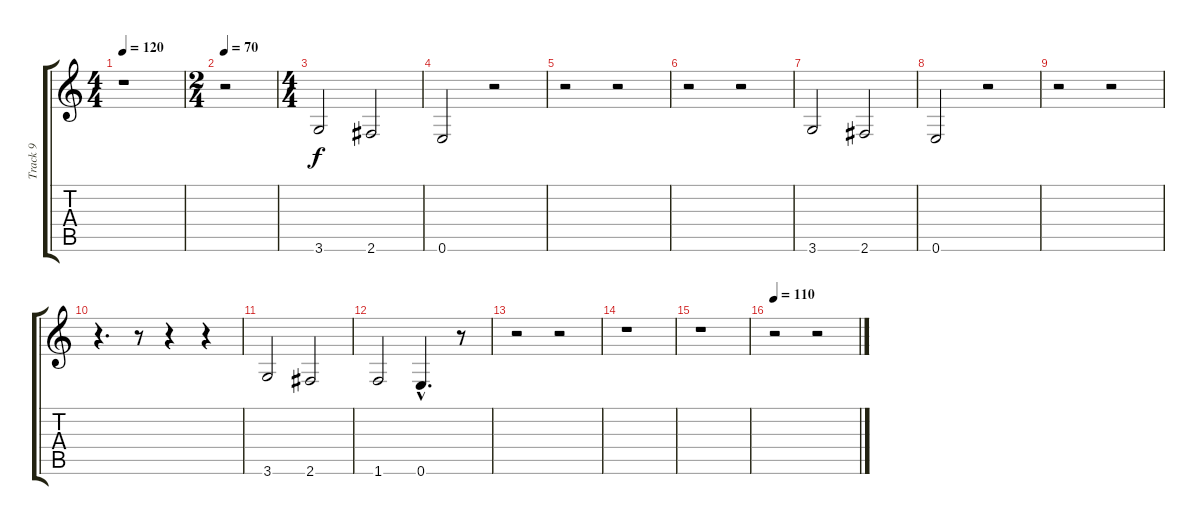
\track ("Track 9" "Track 9") {instrument electricbassfinger}
\staff {score tabs}
\tuning (E4 B3 G3 D3 A2 E2) {hide}
\ts (4 4)
\tempo 120
\clef g2
\ks c
r.1{dy f instrument electricbassfinger} |
\ts (2 4)
\tempo 70
r.2 |
\ts (4 4)
3.6.2{volume 14 balance 7} 2.6.2 |
0.6.2 r.2 |
r.2 r.2 |
r.2 r.2 |
3.6.2 2.6.2 |
0.6.2 r.2 |
r.2 r.2 |
r.4{d} r.8 r.4 r.4 |
3.6.2 2.6.2 |
1.6.2 0.6{hac}.4{d} r.8 |
r.2 r.2 |
r.1 |
r.1 |
\tempo 110
r.2 r.2
